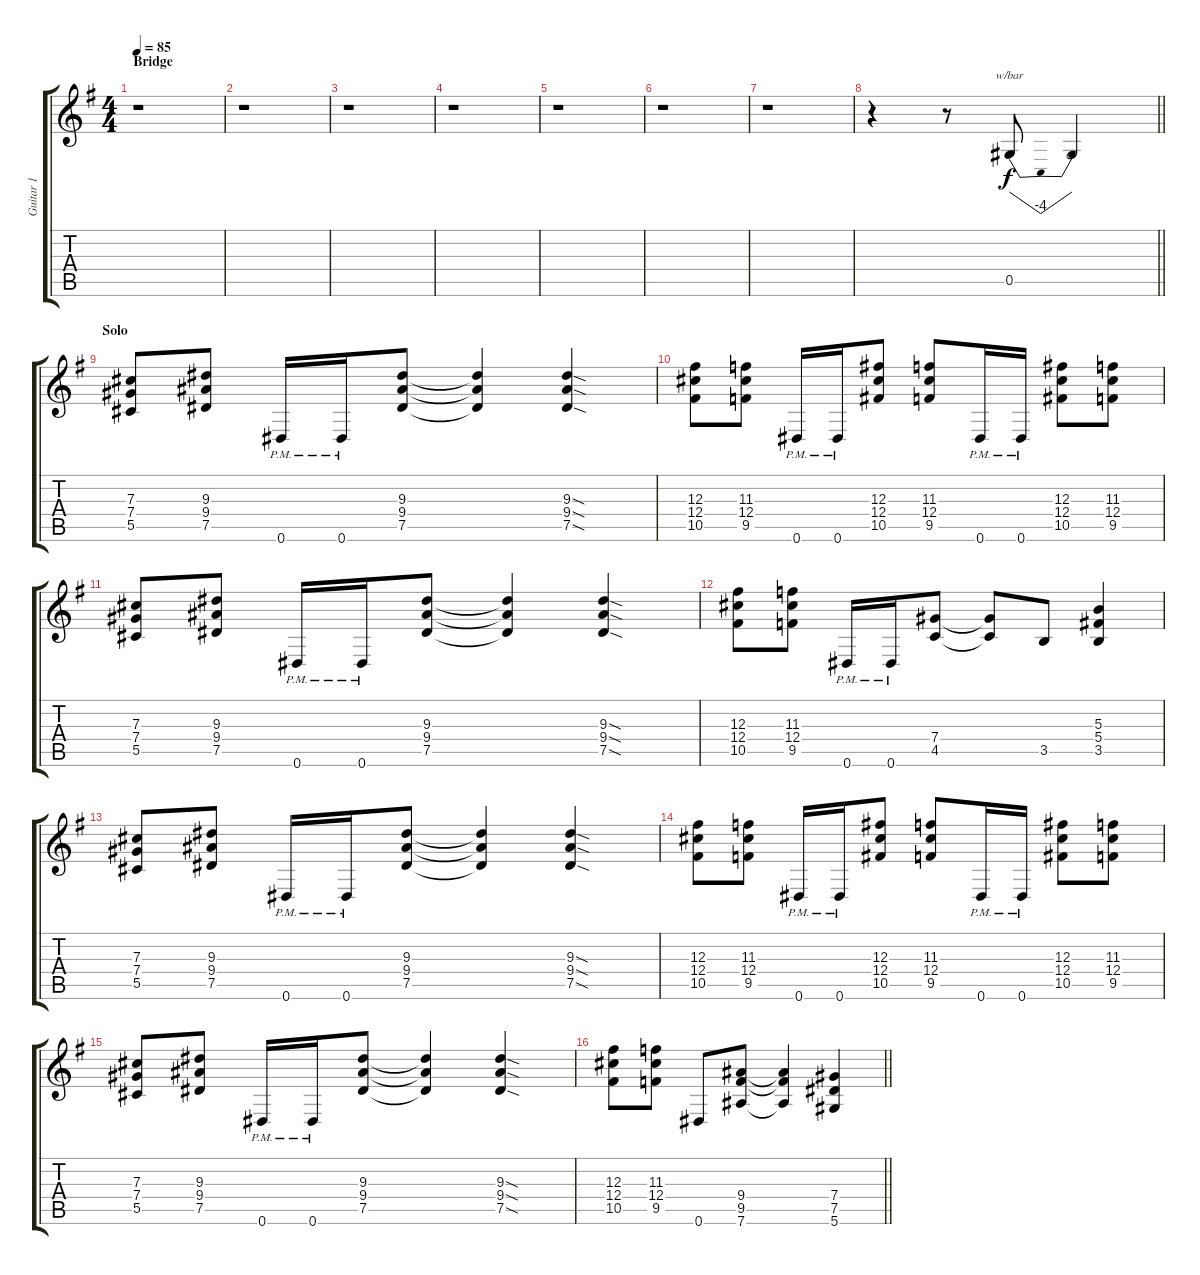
\track ("Guitar 1" "Guitar 1") {instrument distortionguitar}
\staff {score tabs}
\tuning (Eb4 Bb3 Gb3 Db3 Ab2 Eb2) {hide}
\ts (4 4)
\section ("" "Bridge")
\tempo 85
\clef g2
\ks g
r.1{dy f} |
r.1 |
r.1 |
r.1 |
r.1 |
r.1 |
r.1 |
\barLineRight lightlight
r.4 r.8 0.5.8{tbe (dip default 0 0 10 -16 60 0)} 0.5{t}.2 |
\section ("" "Solo")
(7.3 7.4 5.5).8 (9.3 9.4 7.5).8 0.6{pm}.16 0.6{pm}.16 (9.3 9.4 7.5).8 (9.3{t} 9.4{t} 7.5{t}).4 (9.3{sod} 9.4{sod} 7.5{sod}).4 |
(12.3 12.4 10.5).8 (11.3 12.4 9.5).8 0.6{pm}.16 0.6{pm}.16 (12.3 12.4 10.5).8 (11.3 12.4 9.5).8 0.6{pm}.16 0.6{pm}.16 (12.3 12.4 10.5).8 (11.3 12.4 9.5).8 |
(7.3 7.4 5.5).8 (9.3 9.4 7.5).8 0.6{pm}.16 0.6{pm}.16 (9.3 9.4 7.5).8 (9.3{t} 9.4{t} 7.5{t}).4 (9.3{sod} 9.4{sod} 7.5{sod}).4 |
(12.3 12.4 10.5).8 (11.3 12.4 9.5).8 0.6{pm}.16 0.6{pm}.16 (7.4 4.5).8 (7.4{t} 4.5{t}).8 3.5.8 (5.3 5.4 3.5).4 |
(7.3 7.4 5.5).8 (9.3 9.4 7.5).8 0.6{pm}.16 0.6{pm}.16 (9.3 9.4 7.5).8 (9.3{t} 9.4{t} 7.5{t}).4 (9.3{sod} 9.4{sod} 7.5{sod}).4 |
(12.3 12.4 10.5).8 (11.3 12.4 9.5).8 0.6{pm}.16 0.6{pm}.16 (12.3 12.4 10.5).8 (11.3 12.4 9.5).8 0.6{pm}.16 0.6{pm}.16 (12.3 12.4 10.5).8 (11.3 12.4 9.5).8 |
(7.3 7.4 5.5).8 (9.3 9.4 7.5).8 0.6{pm}.16 0.6{pm}.16 (9.3 9.4 7.5).8 (9.3{t} 9.4{t} 7.5{t}).4 (9.3{sod} 9.4{sod} 7.5{sod}).4 |
\barLineRight lightlight
(12.3 12.4 10.5).8 (11.3 12.4 9.5).8 0.6.8 (9.4 9.5 7.6).8 (9.4{t} 9.5{t} 7.6{t}).4 (7.4 7.5 5.6).4
